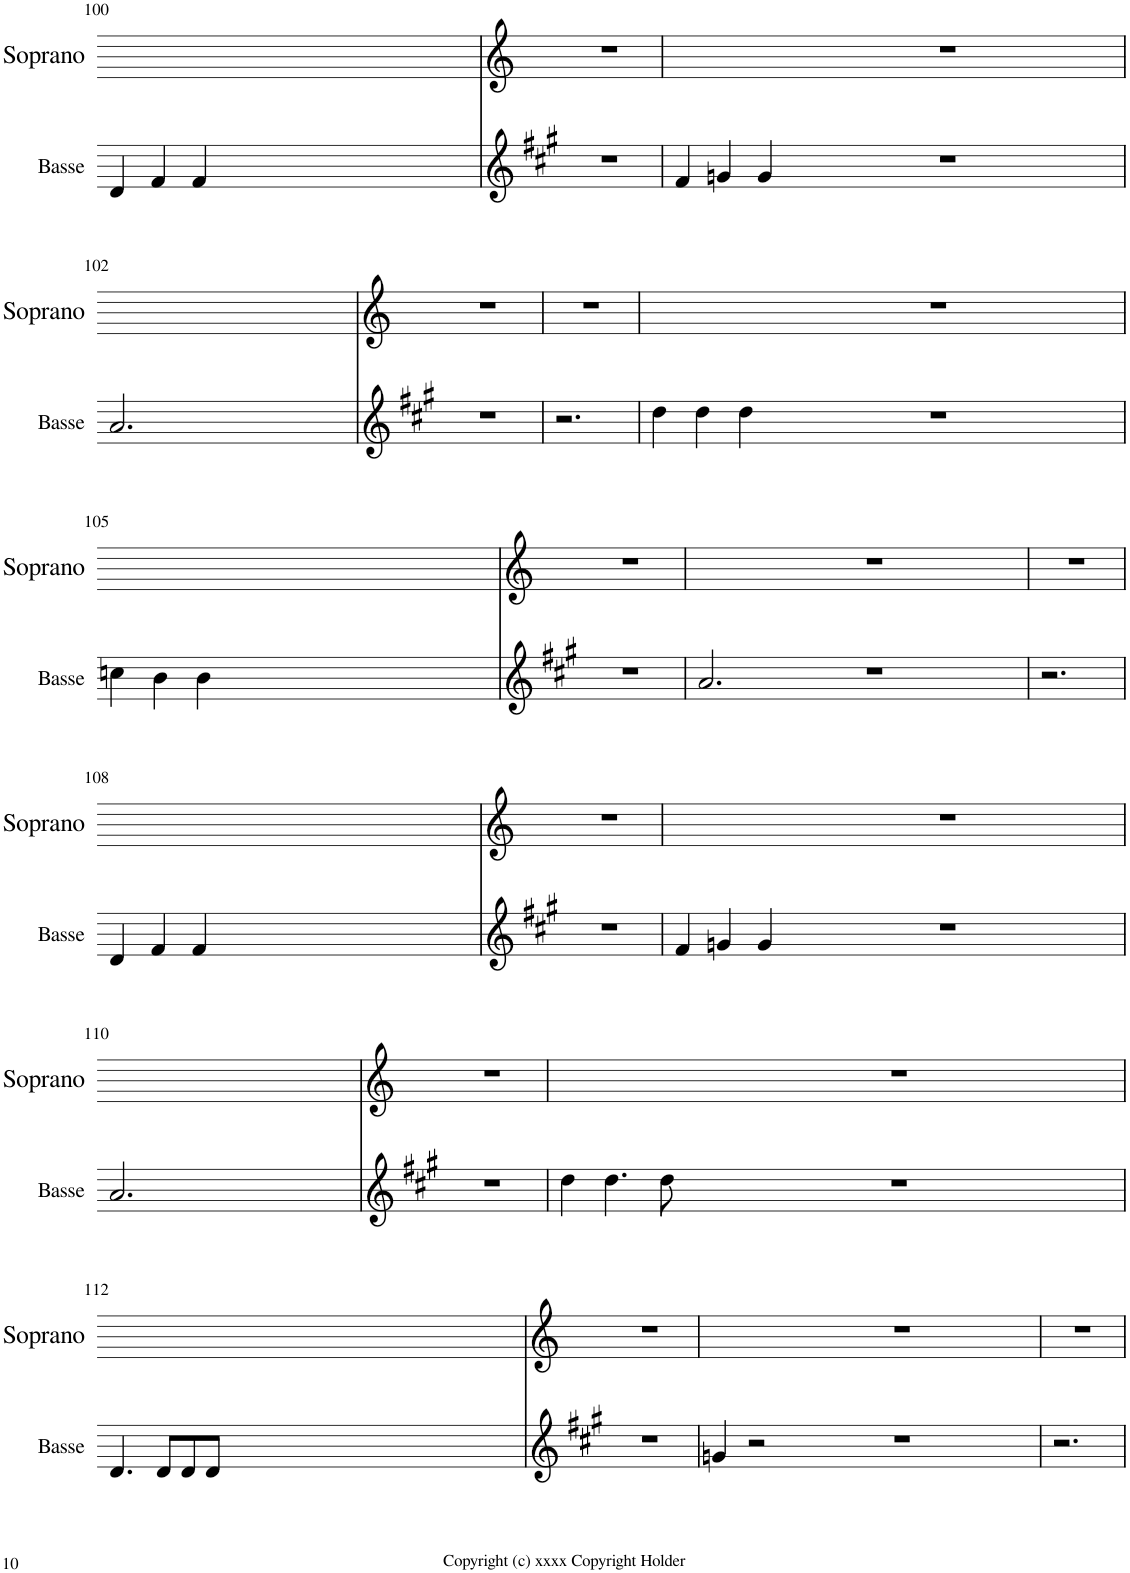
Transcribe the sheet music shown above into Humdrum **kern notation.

**kern	**kern
*part2	*part1
*staff2	*staff1
*I"Basse	*I"Soprano
*I'Basse	*I'Soprano
!!LO:PB:g=z
*clefG2	*clefG2
*k[f#c#g#]	*k[]
*M3/4	*M3/4
=100	=100
4d/	2.r
4f#/	.
4f#/	.
1.ryy	0ryy
2.r	.
.	4ryy
=101	=101
4f#/	2.r
4gn/	.
4g/	.
1.ryy	0ryy
2.r	.
.	4ryy
!!LO:LB:g=z
=102	=102
2.a/	2.r
1.ryy	0ryy
2.r	.
.	4ryy
=103	=103
2.r	2.r
=104	=104
4dd\	2.r
4dd\	.
4dd\	.
1.ryy	0ryy
2.r	.
.	4ryy
!!LO:LB:g=z
=105	=105
4ccn\	2.r
4b\	.
4b\	.
1.ryy	0ryy
2.r	.
.	4ryy
=106	=106
2.a/	2.r
1.ryy	0ryy
2.r	.
.	4ryy
=107	=107
2.r	2.r
!!LO:LB:g=z
=108	=108
4d/	2.r
4f#/	.
4f#/	.
1.ryy	0ryy
2.r	.
.	4ryy
=109	=109
4f#/	2.r
4gn/	.
4g/	.
1.ryy	0ryy
2.r	.
.	4ryy
!!LO:LB:g=z
=110	=110
2.a/	2.r
1.ryy	0ryy
2.r	.
.	4ryy
=111	=111
4dd\	2.r
4.dd\	.
8dd\	.
1.ryy	0ryy
2.r	.
.	4ryy
!!LO:LB:g=z
=112	=112
4.d/	2.r
8d/L	.
8d/	.
8d/J	.
1.ryy	0ryy
2.r	.
.	4ryy
=113	=113
4gn/	2.r
2r	.
1.ryy	0ryy
2.r	.
.	4ryy
=114	=114
2.r	2.r
=	=
*-	*-
